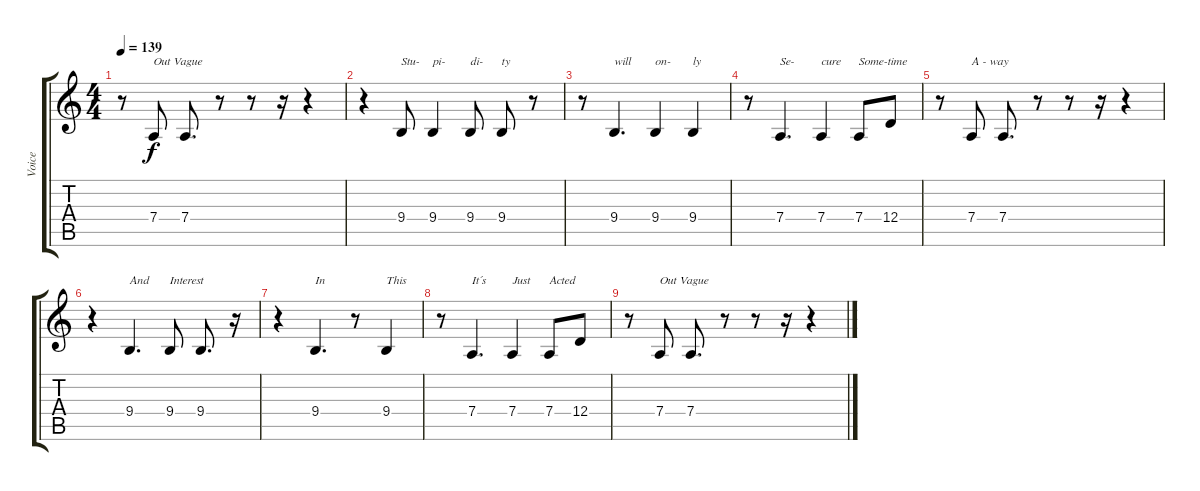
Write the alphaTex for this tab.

\track ("Voice" "Voice") {instrument bassoon}
\staff {score tabs}
\tuning (E4 B3 G3 D3 A2 E2) {hide}
\ts (4 4)
\tempo 139
\clef g2
\ks c
r.8{dy f} 7.4.8{txt "Out Vague"} 7.4.8{d} r.8 r.8 r.16 r.4 |
r.4 9.4.8{txt "Stu-"} 9.4.4{txt "pi-"} 9.4.8{txt "di-"} 9.4.8{txt "ty"} r.8 |
r.8 9.4.4{d txt "will"} 9.4.4{txt "on-"} 9.4.4{txt "ly"} |
r.8 7.4.4{d txt "Se-"} 7.4.4{txt "cure"} 7.4.8{txt "Some-time"} 12.4.8 |
r.8 7.4.8{txt "A - way"} 7.4.8{d} r.8 r.8 r.16 r.4 |
r.4 9.4.4{d txt "And"} 9.4.8{txt "Interest"} 9.4.8{d} r.16 |
r.4 9.4.4{d txt "In"} r.8 9.4.4{txt "This"} |
r.8 7.4.4{d txt "It´s"} 7.4.4{txt "Just"} 7.4.8{txt "Acted "} 12.4.8 |
r.8 7.4.8{txt "Out Vague"} 7.4.8{d} r.8 r.8 r.16 r.4
